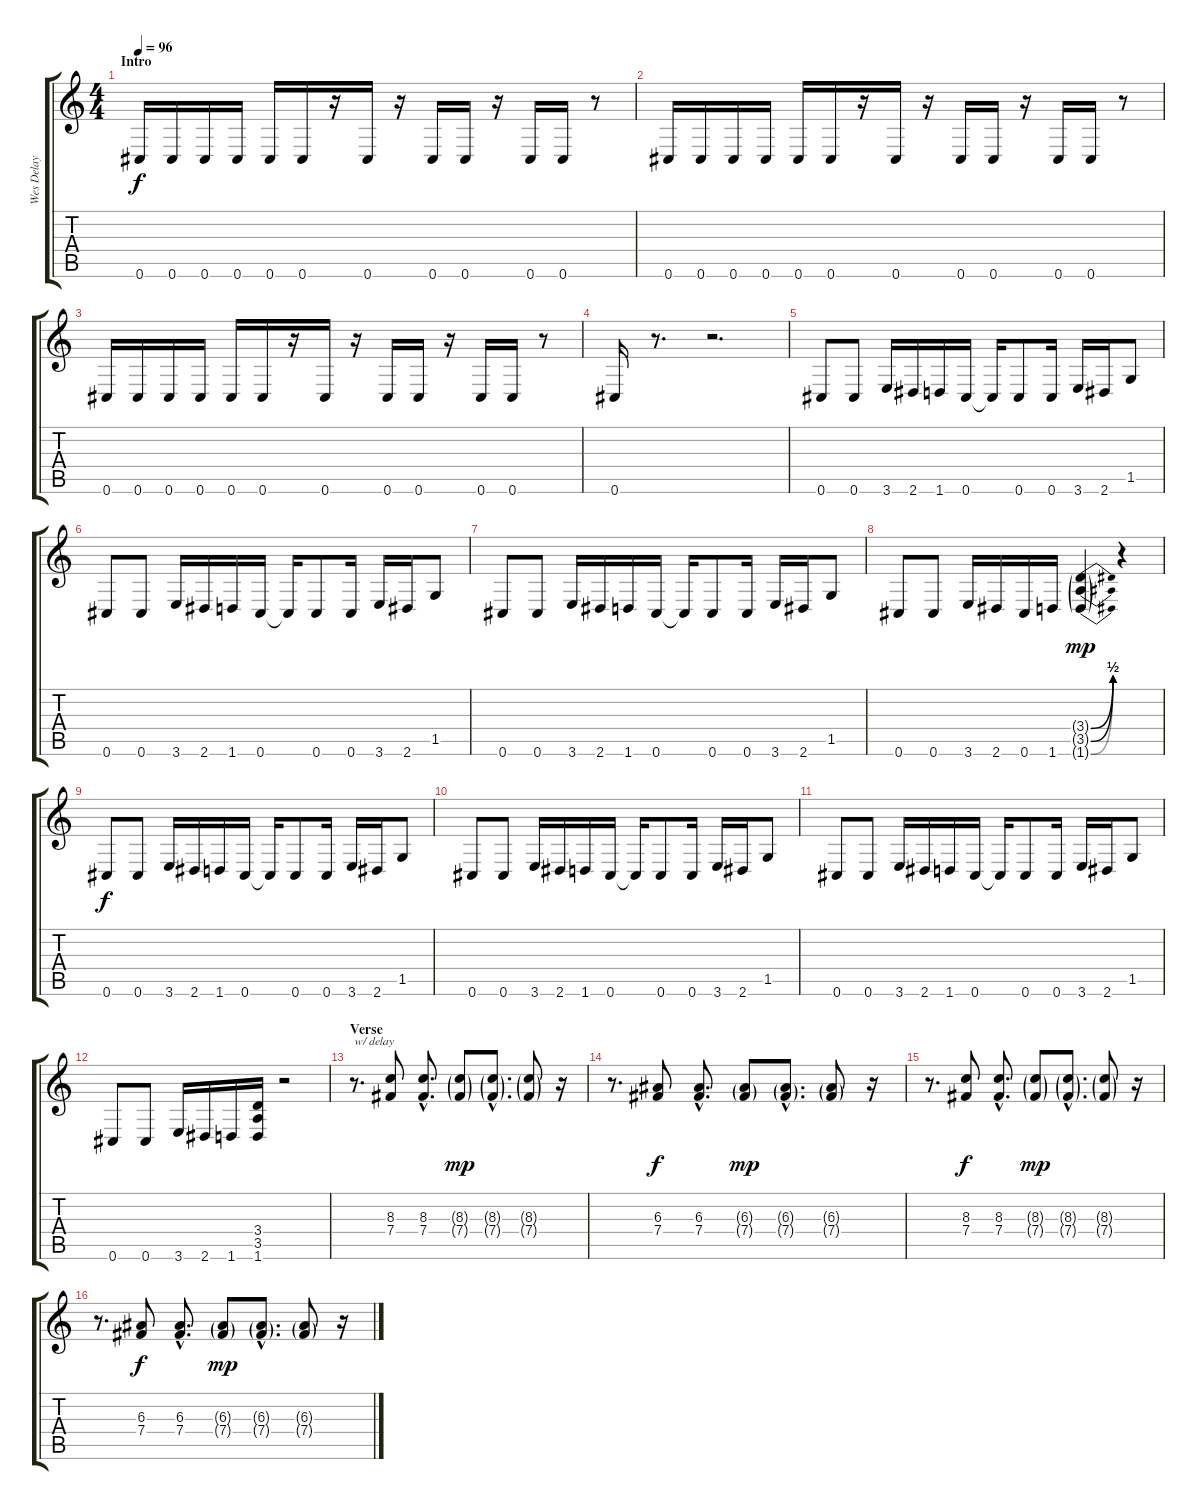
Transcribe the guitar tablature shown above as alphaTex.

\track ("Wes Delay" "Wes Delay") {instrument distortionguitar}
\staff {score tabs}
\tuning (Db4 Ab3 E3 B2 Gb2 Db2) {hide}
\ts (4 4)
\section ("" "Intro")
\tempo 96
\clef g2
\ks c
0.6.16{dy f volume 6 instrument overdrivenguitar} 0.6.16 0.6.16 0.6.16 0.6.16 0.6.16 r.16 0.6.16 r.16 0.6.16 0.6.16 r.16 0.6.16 0.6.16 r.8 |
0.6.16 0.6.16 0.6.16 0.6.16 0.6.16 0.6.16 r.16 0.6.16 r.16 0.6.16 0.6.16 r.16 0.6.16 0.6.16 r.8 |
0.6.16 0.6.16 0.6.16 0.6.16 0.6.16 0.6.16 r.16 0.6.16 r.16 0.6.16 0.6.16 r.16 0.6.16 0.6.16 r.8 |
0.6.16 r.8{d} r.2{d} |
0.6.8{volume 14 instrument distortionguitar} 0.6.8 3.6.16 2.6.16 1.6.16 0.6.16 0.6{t}.16 0.6.8 0.6.16 3.6.16 2.6.16 1.5.8 |
0.6.8 0.6.8 3.6.16 2.6.16 1.6.16 0.6.16 0.6{t}.16 0.6.8 0.6.16 3.6.16 2.6.16 1.5.8 |
0.6.8 0.6.8 3.6.16 2.6.16 1.6.16 0.6.16 0.6{t}.16 0.6.8 0.6.16 3.6.16 2.6.16 1.5.8 |
0.6.8 0.6.8 3.6.16 2.6.16 0.6.16 1.6.16 (3.4{be (bend 0 0 60 2) g} 3.5{be (bend 0 0 60 2) g} 1.6{be (bend 0 0 60 2) g}).4{dy mp} r.4 |
0.6.8{dy f} 0.6.8 3.6.16 2.6.16 1.6.16 0.6.16 0.6{t}.16 0.6.8 0.6.16 3.6.16 2.6.16 1.5.8 |
0.6.8 0.6.8 3.6.16 2.6.16 1.6.16 0.6.16 0.6{t}.16 0.6.8 0.6.16 3.6.16 2.6.16 1.5.8 |
0.6.8 0.6.8 3.6.16 2.6.16 1.6.16 0.6.16 0.6{t}.16 0.6.8 0.6.16 3.6.16 2.6.16 1.5.8 |
0.6.8 0.6.8 3.6.16 2.6.16 1.6.16 (3.4 3.5 1.6).16 r.2 |
\section ("" "Verse")
r.8{d txt "w/ delay" volume 11 instrument electricguitarclean} (8.3 7.4).8 (8.3{hac} 7.4{hac}).8{d} (8.3{g} 7.4{g}).8{dy mp} (8.3{g hac} 7.4{g hac}).8{d} (8.3{g} 7.4{g}).8 r.16 |
r.8{d} (6.3 7.4).8{dy f} (6.3{hac} 7.4{hac}).8{d} (6.3{g} 7.4{g}).8{dy mp} (6.3{g hac} 7.4{g hac}).8{d} (6.3{g} 7.4{g}).8 r.16 |
r.8{d} (8.3 7.4).8{dy f} (8.3{hac} 7.4{hac}).8{d} (8.3{g} 7.4{g}).8{dy mp} (8.3{g hac} 7.4{g hac}).8{d} (8.3{g} 7.4{g}).8 r.16 |
r.8{d} (6.3 7.4).8{dy f} (6.3{hac} 7.4{hac}).8{d} (6.3{g} 7.4{g}).8{dy mp} (6.3{g hac} 7.4{g hac}).8{d} (6.3{g} 7.4{g}).8 r.16
